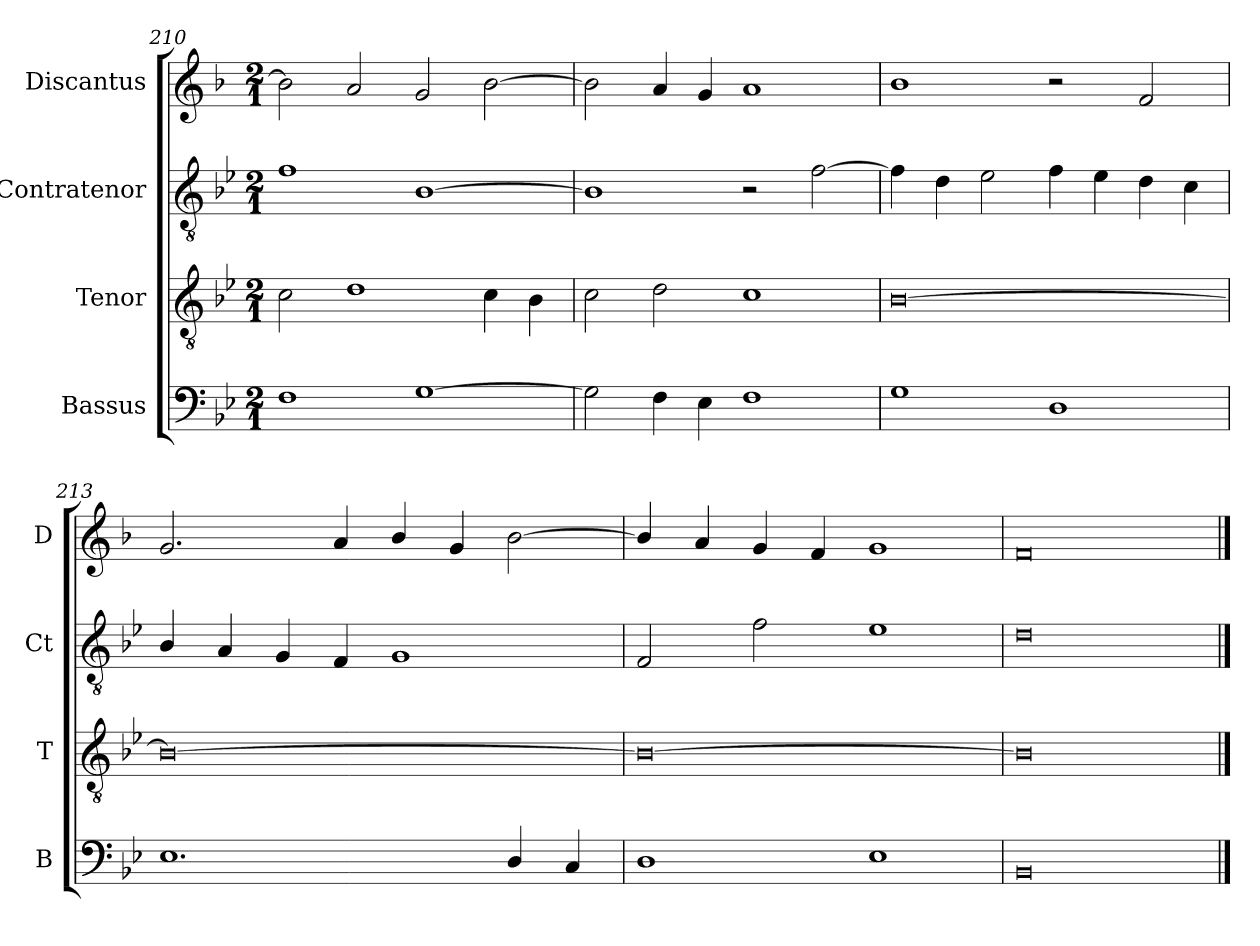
**kern	**kern	**kern	**kern
*part4	*part3	*part2	*part1
*staff4	*staff3	*staff2	*staff1
*I"Bassus	*I"Tenor	*I"Contratenor	*I"Discantus
*I'B	*I'T	*I'Ct	*I'D
*clefF4	*clefGv2	*clefGv2	*clefG2
*k[b-e-]	*k[b-e-]	*k[b-e-]	*k[b-]
*M2/1	*M2/1	*M2/1	*M2/1
=210	=210	=210	=210
1F\	2c\	1f\	2b-\]
.	1d\	.	2a/
[1G\	.	[1B-\	2g/
.	4c\	.	[2b-\
.	4B-\	.	.
=211	=211	=211	=211
2G\]	2c\	1B-\]	2b-\]
4F\	2d\	.	4a/
4E-\	.	.	4g/
1F\	1c\	2r	1a/
.	.	[2f\	.
=212	=212	=212	=212
1G\	[0B-	4f\]	1b-\
.	.	4d\	.
.	.	2e-\	.
1D\	.	4f\	2r
.	.	4e-\	.
.	.	4d\	2f/
.	.	4c\	.
=213	=213	=213	=213
1.E-\	0B-_	4B-/	2.g/
.	.	4A/	.
.	.	4G/	.
.	.	4F/	4a/
.	.	1G/	4b-/
.	.	.	4g/
4D/	.	.	[2b-\
4C/	.	.	.
=214	=214	=214	=214
1D\	0B-_	2F/	4b-/]
.	.	.	4a/
.	.	2f\	4g/
.	.	.	4f/
1E-\	.	1e-\	1g/
=215	=215	=215	=215
0BB-	0B-]	0d	0f
==	==	==	==
*-	*-	*-	*-
